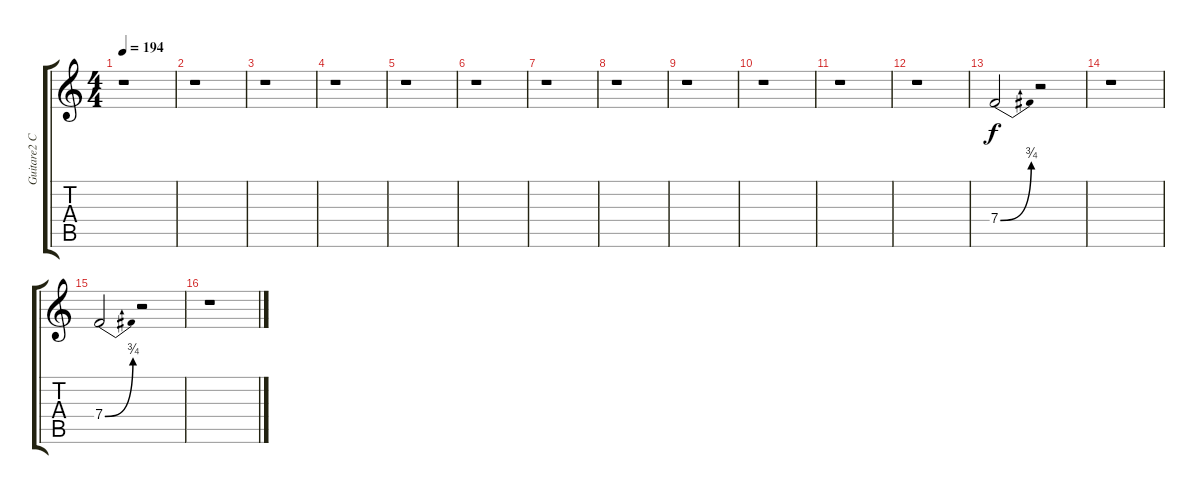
\track ("Guitare2 C" "Guitare2 C") {instrument distortionguitar}
\staff {score tabs}
\tuning (C4 G3 Eb3 Bb2 F2 C2) {hide}
\ts (4 4)
\tempo 194
\clef g2
\ks c
r.1{dy f} |
r.1 |
r.1 |
r.1 |
r.1 |
r.1 |
r.1 |
r.1 |
r.1 |
r.1 |
r.1 |
r.1 |
7.4{be (bend 0 0 60 3)}.2 r.2 |
r.1 |
7.4{be (bend 0 0 60 3)}.2 r.2 |
r.1
